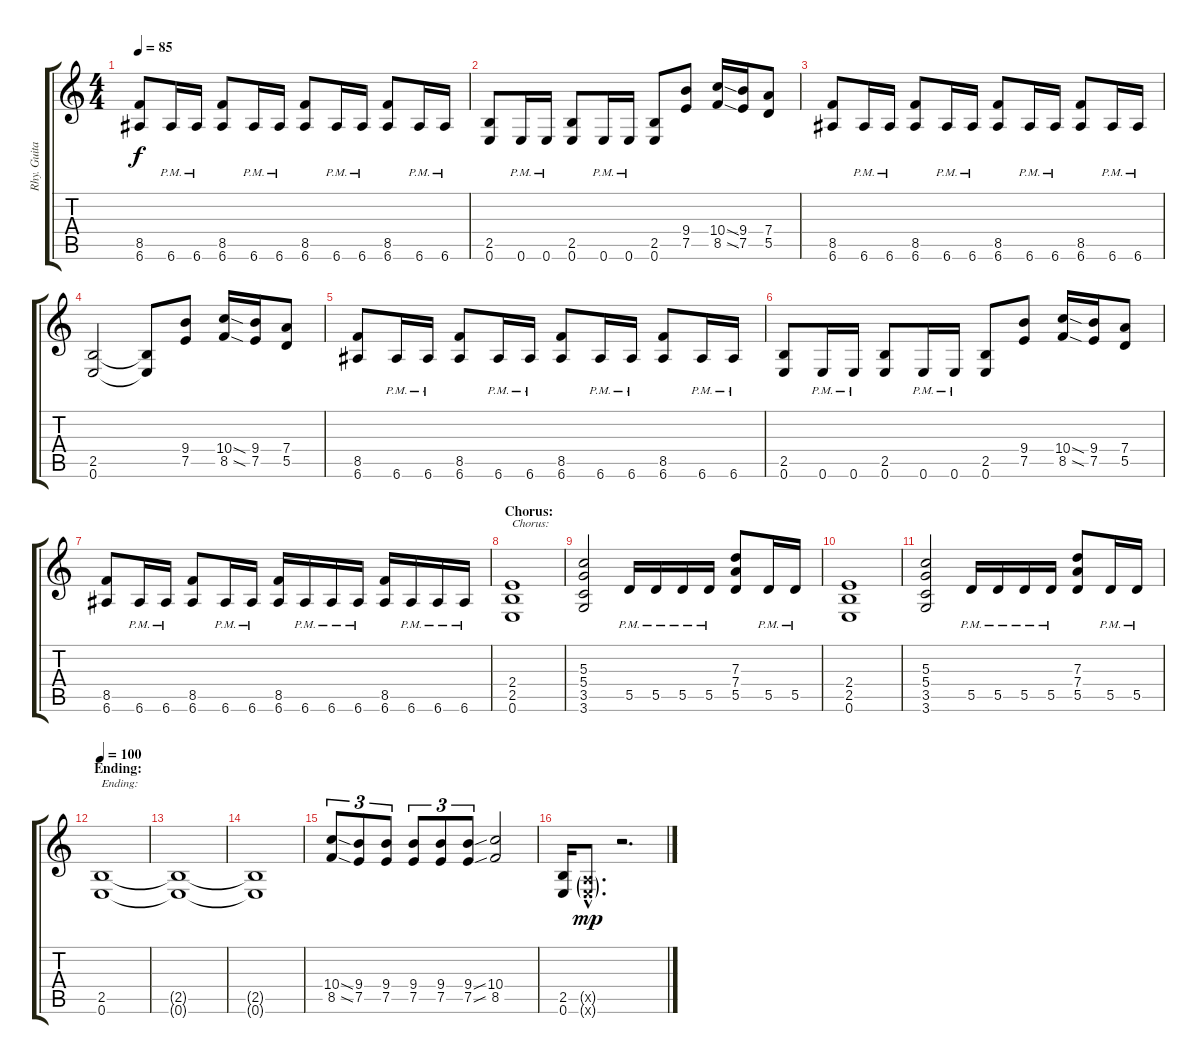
\track ("Rhy. Guitar 2" "Rhy. Guita") {instrument distortionguitar}
\staff {score tabs}
\tuning (E4 B3 G3 D3 A2 E2) {hide}
\ts (4 4)
\tempo 85
\clef g2
\ks c
(8.5 6.6).8{dy f} 6.6{pm}.16 6.6{pm}.16 (8.5 6.6).8 6.6{pm}.16 6.6{pm}.16 (8.5 6.6).8 6.6{pm}.16 6.6{pm}.16 (8.5 6.6).8 6.6{pm}.16 6.6{pm}.16 |
(2.5 0.6).8 0.6{pm}.16 0.6{pm}.16 (2.5 0.6).8 0.6{pm}.16 0.6{pm}.16 (2.5 0.6).8 (9.4 7.5).8 (10.4{sod} 8.5{sod}).16 (9.4 7.5).16 (7.4 5.5).8 |
(8.5 6.6).8 6.6{pm}.16 6.6{pm}.16 (8.5 6.6).8 6.6{pm}.16 6.6{pm}.16 (8.5 6.6).8 6.6{pm}.16 6.6{pm}.16 (8.5 6.6).8 6.6{pm}.16 6.6{pm}.16 |
(2.5 0.6).2 (2.5{t} 0.6{t}).8 (9.4 7.5).8 (10.4{sod} 8.5{sod}).16 (9.4 7.5).16 (7.4 5.5).8 |
(8.5 6.6).8 6.6{pm}.16 6.6{pm}.16 (8.5 6.6).8 6.6{pm}.16 6.6{pm}.16 (8.5 6.6).8 6.6{pm}.16 6.6{pm}.16 (8.5 6.6).8 6.6{pm}.16 6.6{pm}.16 |
(2.5 0.6).8 0.6{pm}.16 0.6{pm}.16 (2.5 0.6).8 0.6{pm}.16 0.6{pm}.16 (2.5 0.6).8 (9.4 7.5).8 (10.4{sod} 8.5{sod}).16 (9.4 7.5).16 (7.4 5.5).8 |
(8.5 6.6).8 6.6{pm}.16 6.6{pm}.16 (8.5 6.6).8 6.6{pm}.16 6.6{pm}.16 (8.5 6.6).16 6.6{pm}.16 6.6{pm}.16 6.6{pm}.16 (8.5 6.6).16 6.6{pm}.16 6.6{pm}.16 6.6{pm}.16 |
\section ("" "Chorus:")
(2.4 2.5 0.6).1{txt "Chorus:"} |
(5.3 5.4 3.5 3.6).2 5.5{pm}.16 5.5{pm}.16 5.5{pm}.16 5.5{pm}.16 (7.3 7.4 5.5).8 5.5{pm}.16 5.5{pm}.16 |
(2.4 2.5 0.6).1 |
(5.3 5.4 3.5 3.6).2 5.5{pm}.16 5.5{pm}.16 5.5{pm}.16 5.5{pm}.16 (7.3 7.4 5.5).8 5.5{pm}.16 5.5{pm}.16 |
\section ("" "Ending:")
\tempo 100
(2.5 0.6).1{txt "Ending:"} |
(2.5{t} 0.6{t}).1 |
(2.5{t} 0.6{t}).1 |
(10.4{sod} 8.5{sod}).8{tu (3 2)} (9.4 7.5).8{tu (3 2)} (9.4 7.5).8{tu (3 2)} (9.4 7.5).8{tu (3 2)} (9.4 7.5).8{tu (3 2)} (9.4{sou} 7.5{sou}).8{tu (3 2)} (10.4 8.5).2 |
(2.5 0.6).16 (0.5{g hac x} 0.6{g hac x}).8{d dy mp} r.2{d}
